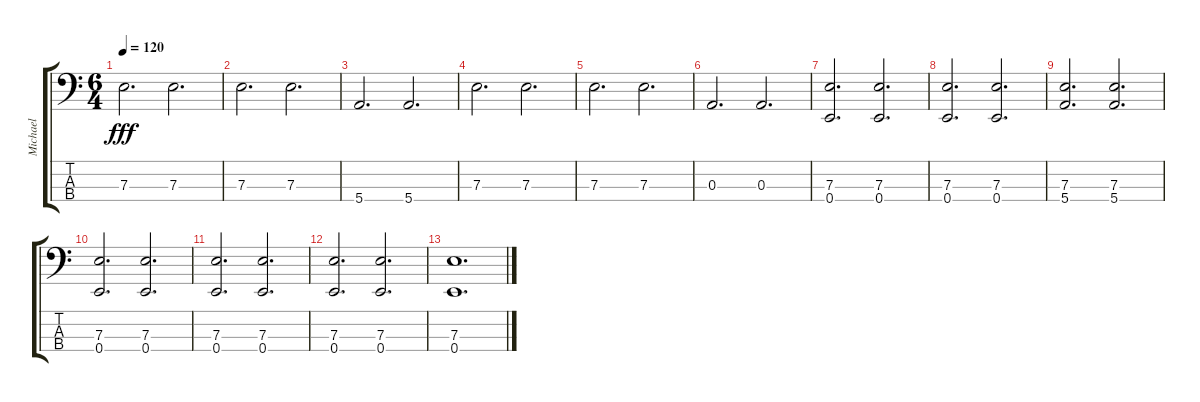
\track ("Michael" "Michael") {instrument electricbasspick}
\staff {score tabs}
\tuning (G2 D2 A1 E1) {hide}
\ts (6 4)
\tempo 120
\clef f4
\ks c
7.3.2{d dy fff} 7.3.2{d} |
7.3.2{d} 7.3.2{d} |
5.4.2{d} 5.4.2{d} |
7.3.2{d} 7.3.2{d} |
7.3.2{d} 7.3.2{d} |
0.3.2{d} 0.3.2{d} |
(7.3 0.4).2{d} (7.3 0.4).2{d} |
(7.3 0.4).2{d} (7.3 0.4).2{d} |
(7.3 5.4).2{d} (7.3 5.4).2{d} |
(7.3 0.4).2{d} (7.3 0.4).2{d} |
(7.3 0.4).2{d} (7.3 0.4).2{d} |
(7.3 0.4).2{d} (7.3 0.4).2{d} |
(7.3 0.4).1{d}
